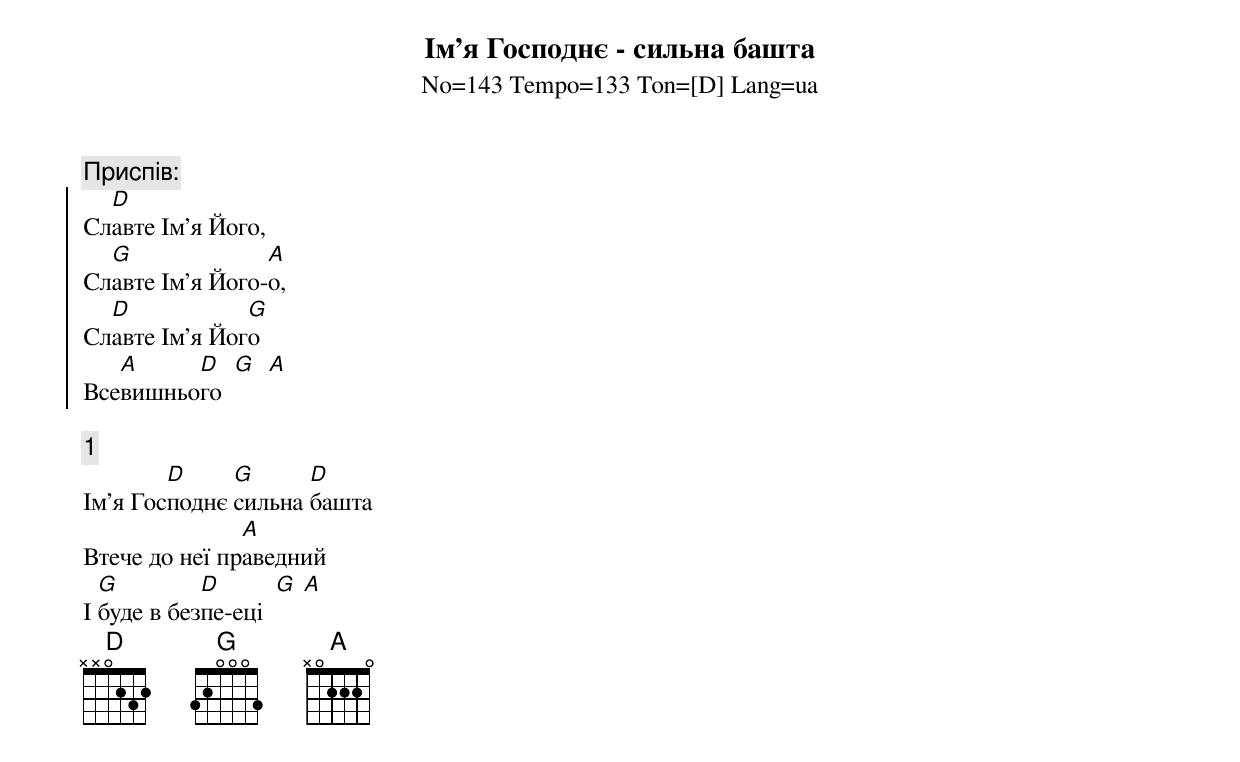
{title:Ім’я Господнє - сильна башта}
{subtitle:No=143 Tempo=133 Ton=[D] Lang=ua}

{c: Приспів:}
{soc}
Сл[D]авте Ім’я Його,
Сл[G]авте Ім’я Його-[A]o,
Сл[D]авте Ім’я Йог[G]о
Все[A]вишньо[D]го  [G]  [A]
{eoc}

{c: 1}
Ім’я Гос[D]поднє [G]сильна [D]башта
Втече до неї пр[A]аведний
І [G]буде в без[D]пе-еці  [G] [A]
